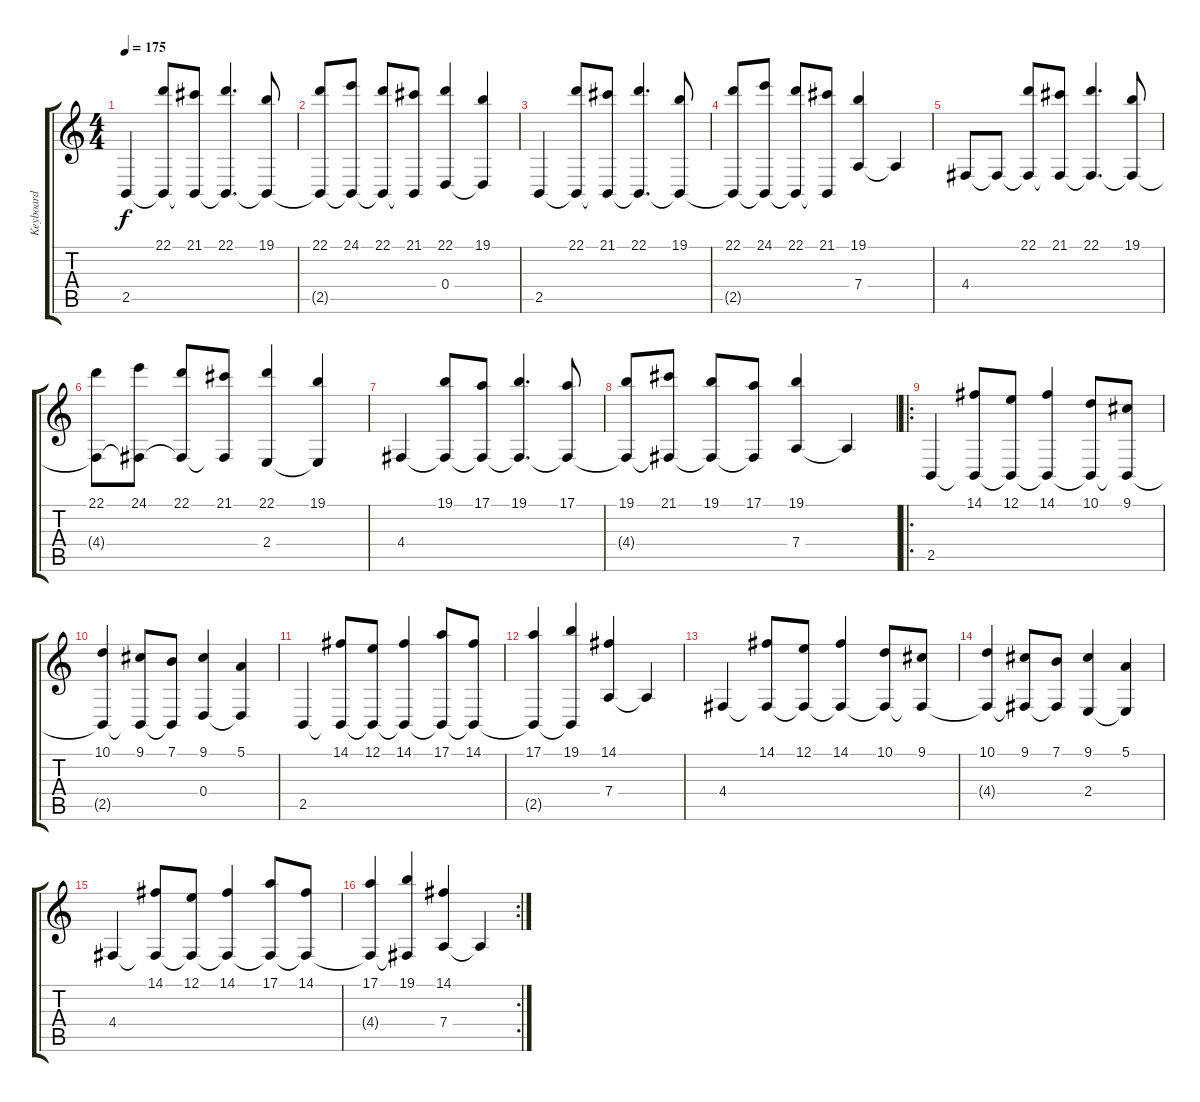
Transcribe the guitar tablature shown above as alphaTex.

\track ("Keyboard" "Keyboard") {instrument tremolostrings}
\staff {score tabs}
\tuning (E4 B3 G3 D3 A2 E2) {hide}
\ts (4 4)
\tempo 175
\clef g2
\ks c
2.5.4{dy f} (22.1 2.5{t}).8{volume 13} (21.1 2.5{t}).8 (22.1 2.5{t}).4{d} (19.1 2.5{t}).8 |
(22.1 2.5{t}).8 (24.1 2.5{t}).8 (22.1 2.5{t}).8 (21.1 2.5{t}).8 (22.1 0.4).4 (19.1 0.4{t}).4 |
2.5.4 (22.1 2.5{t}).8 (21.1 2.5{t}).8 (22.1 2.5{t}).4{d} (19.1 2.5{t}).8 |
(22.1 2.5{t}).8 (24.1 2.5{t}).8 (22.1 2.5{t}).8 (21.1 2.5{t}).8 (19.1 7.4).4 7.4{t}.4 |
4.4.8 4.4{t}.8 (22.1 4.4{t}).8 (21.1 4.4{t}).8 (22.1 4.4{t}).4{d} (19.1 4.4{t}).8 |
(22.1 4.4{t}).8 (24.1 4.4{t}).8 (22.1 4.4{t}).8 (21.1 4.4{t}).8 (22.1 2.4).4 (19.1 2.4{t}).4 |
4.4.4 (19.1 4.4{t}).8 (17.1 4.4{t}).8 (19.1 4.4{t}).4{d} (17.1 4.4{t}).8 |
(19.1 4.4{t}).8 (21.1 4.4{t}).8 (19.1 4.4{t}).8 (17.1 4.4{t}).8 (19.1 7.4).4 7.4{t}.4 |
\ro
2.5.4 (14.1 2.5{t}).8 (12.1 2.5{t}).8 (14.1 2.5{t}).4 (10.1 2.5{t}).8 (9.1 2.5{t}).8 |
(10.1 2.5{t}).4 (9.1 2.5{t}).8 (7.1 2.5{t}).8 (9.1 0.4).4 (5.1 0.4{t}).4 |
2.5.4 (14.1 2.5{t}).8 (12.1 2.5{t}).8 (14.1 2.5{t}).4 (17.1 2.5{t}).8 (14.1 2.5{t}).8 |
(17.1 2.5{t}).4 (19.1 2.5{t}).4 (14.1 7.4).4 7.4{t}.4 |
4.4.4 (14.1 4.4{t}).8 (12.1 4.4{t}).8 (14.1 4.4{t}).4 (10.1 4.4{t}).8 (9.1 4.4{t}).8 |
(10.1 4.4{t}).4 (9.1 4.4{t}).8 (7.1 4.4{t}).8 (9.1 2.4).4 (5.1 2.4{t}).4 |
4.4.4 (14.1 4.4{t}).8 (12.1 4.4{t}).8 (14.1 4.4{t}).4 (17.1 4.4{t}).8 (14.1 4.4{t}).8 |
\rc 2
(17.1 4.4{t}).4 (19.1 4.4{t}).4 (14.1 7.4).4 7.4{t}.4
